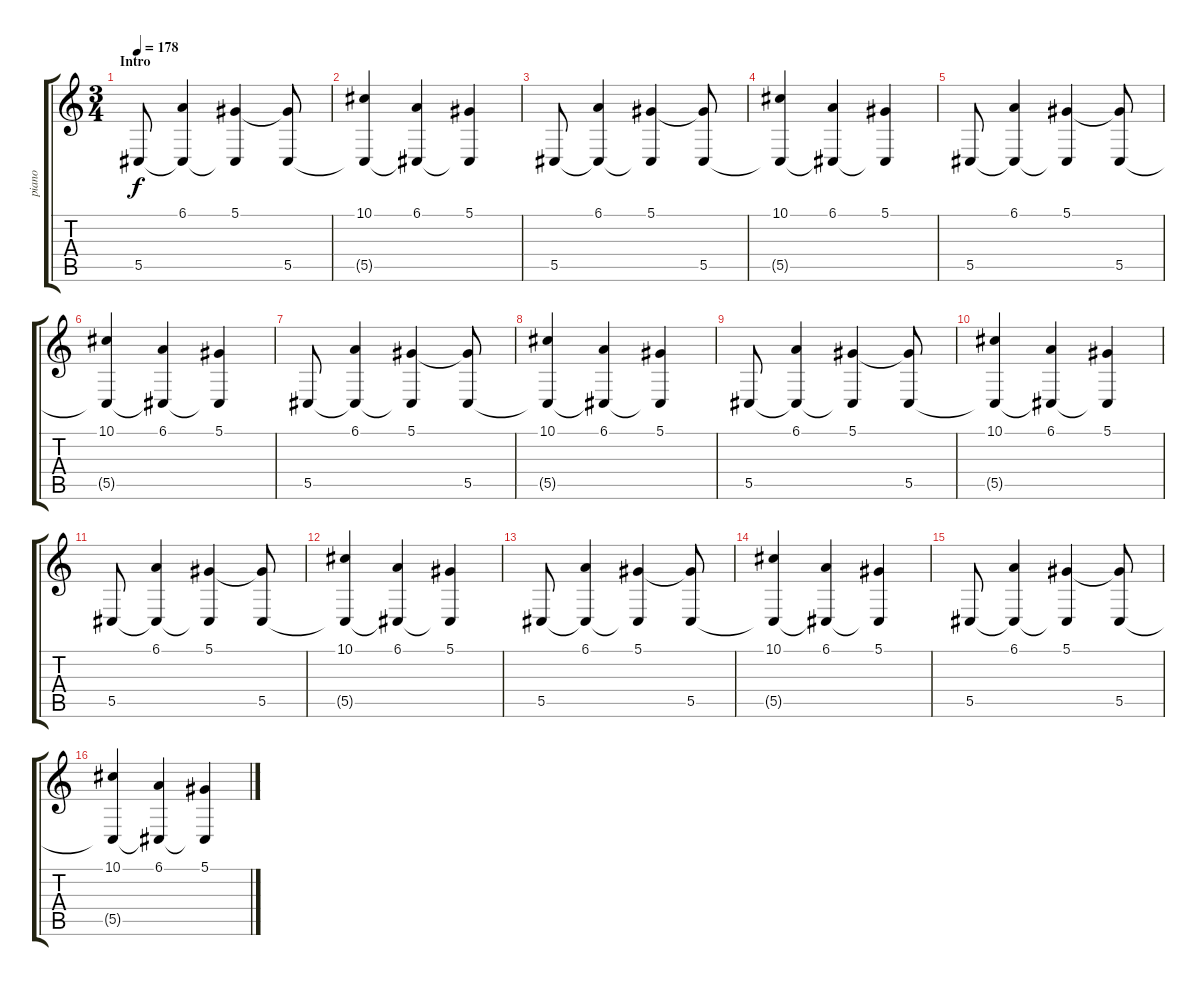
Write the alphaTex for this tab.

\track ("piano" "piano") {instrument acousticgrandpiano}
\staff {score tabs}
\tuning (Eb4 Bb3 Gb3 Db3 Ab2 Db2) {hide}
\ts (3 4)
\section ("" "Intro")
\tempo 178
\clef g2
\ks c
5.5.8{txt "" dy f instrument acousticgrandpiano} (6.1 5.5{t}).4 (5.1 5.5{t}).4 (5.1{t} 5.5).8 |
(10.1 5.5{t}).4 (6.1 5.5{t}).4 (5.1 5.5{t}).4 |
5.5.8 (6.1 5.5{t}).4 (5.1 5.5{t}).4 (5.1{t} 5.5).8 |
(10.1 5.5{t}).4 (6.1 5.5{t}).4 (5.1 5.5{t}).4 |
5.5.8 (6.1 5.5{t}).4 (5.1 5.5{t}).4 (5.1{t} 5.5).8 |
(10.1 5.5{t}).4 (6.1 5.5{t}).4 (5.1 5.5{t}).4 |
5.5.8 (6.1 5.5{t}).4 (5.1 5.5{t}).4 (5.1{t} 5.5).8 |
(10.1 5.5{t}).4 (6.1 5.5{t}).4 (5.1 5.5{t}).4 |
5.5.8 (6.1 5.5{t}).4 (5.1 5.5{t}).4 (5.1{t} 5.5).8 |
(10.1 5.5{t}).4 (6.1 5.5{t}).4 (5.1 5.5{t}).4 |
5.5.8 (6.1 5.5{t}).4 (5.1 5.5{t}).4 (5.1{t} 5.5).8 |
(10.1 5.5{t}).4 (6.1 5.5{t}).4 (5.1 5.5{t}).4 |
5.5.8 (6.1 5.5{t}).4 (5.1 5.5{t}).4 (5.1{t} 5.5).8 |
(10.1 5.5{t}).4 (6.1 5.5{t}).4 (5.1 5.5{t}).4 |
5.5.8 (6.1 5.5{t}).4 (5.1 5.5{t}).4 (5.1{t} 5.5).8 |
(10.1 5.5{t}).4 (6.1 5.5{t}).4 (5.1 5.5{t}).4
